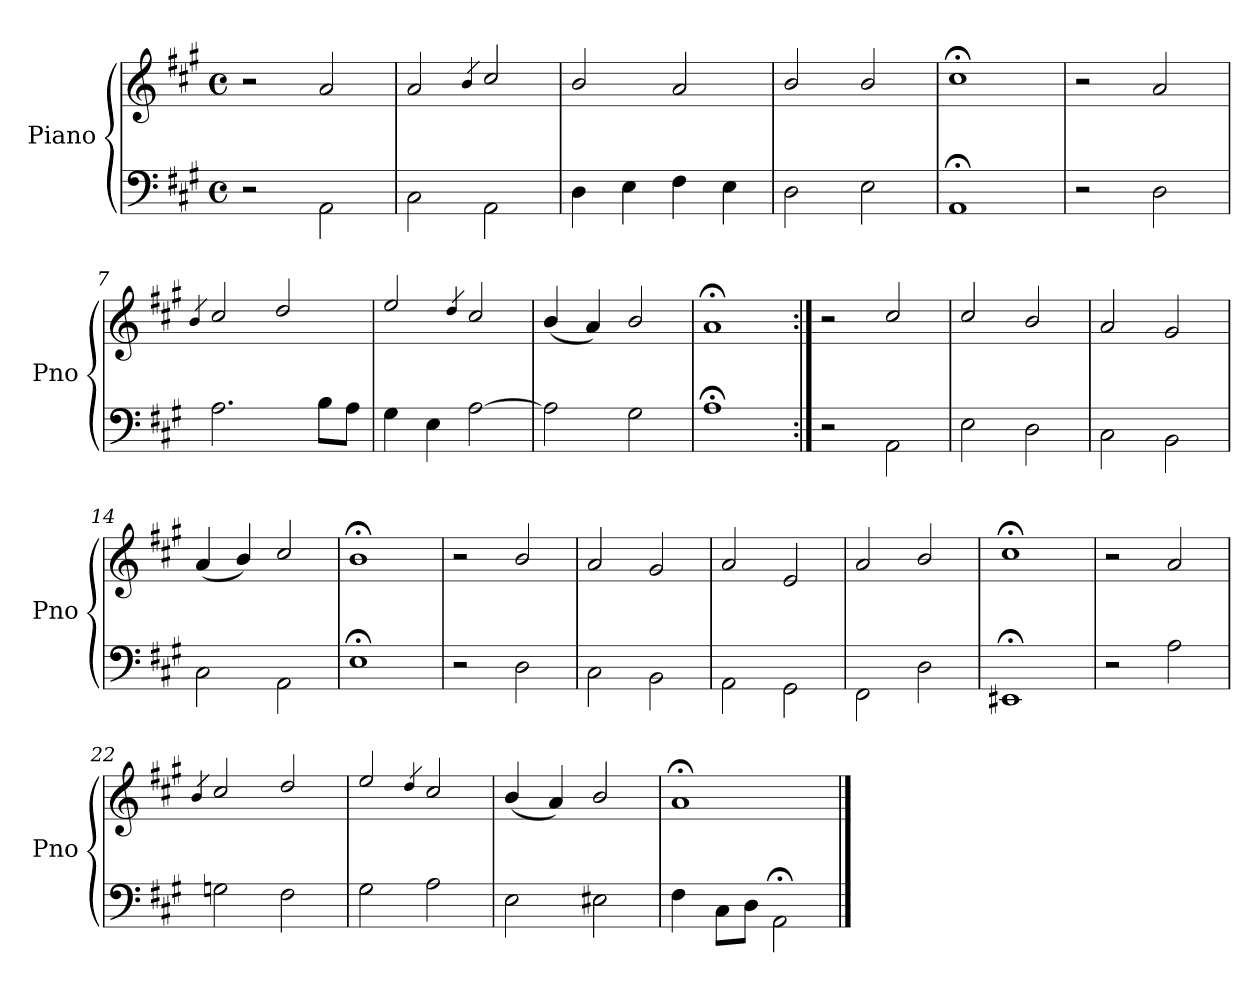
**kern	**kern
*part1	*part1
*staff2	*staff1
*I"Piano	*
*I'Pno	*
*clefF4	*clefG2
*k[f#c#g#]	*k[f#c#g#]
*A:	*A:
*M4/4	*M4/4
*met(c)	*met(c)
=1	=1
2r	2r
2AA\	2a/
=2	=2
2C#\	2a/
.	4qb/
2AA\	2cc#/
=3	=3
4D\	2b/
4E\	.
4F#\	2a/
4E\	.
=4	=4
2D\	2b/
2E\	2b/
=5	=5
1AA;\	1cc#;</
=6	=6
2r	2r
2D\	2a/
=7	=7
.	4qb/
2.A\	2cc#/
.	2dd/
8B\L	.
8A\J	.
=8	=8
4G#\	2ee/
4E\	.
.	4qdd/
[<2A\	2cc#/
=9	=9
2A\]	(4b/
.	4a/)
2G#\	2b/
=10	=10
1A;\	1a;</
!!LO:LB:g=z
=11:|!	=11:|!
2r	2r
2AA\	2cc#/
=12	=12
2E\	2cc#/
2D\	2b/
=13	=13
2C#\	2a/
2BB\	2g#/
=14	=14
2C#\	(4a/
.	4b/)
2AA\	2cc#/
=15	=15
1E;\	1b;</
=16	=16
2r	2r
2D\	2b/
=17	=17
2C#\	2a/
2BB\	2g#/
=18	=18
2AA\	2a/
2GG#\	2e/
=19	=19
2FF#\	2a/
2D\	2b/
=20	=20
1EE#X;\	1cc#;</
!!LO:PB:g=z
=21	=21
2r	2r
2A\	2a/
=22	=22
.	4qb/
2Gn\	2cc#/
2F#\	2dd/
=23	=23
2G#\	2ee/
.	4qdd/
2A\	2cc#/
=24	=24
2E\	(4b/
.	4a/)
2E#X\	2b/
=25	=25
4F#\	1a;</
8C#\L	.
8D\J	.
2AA;\	.
==	==
*-	*-
